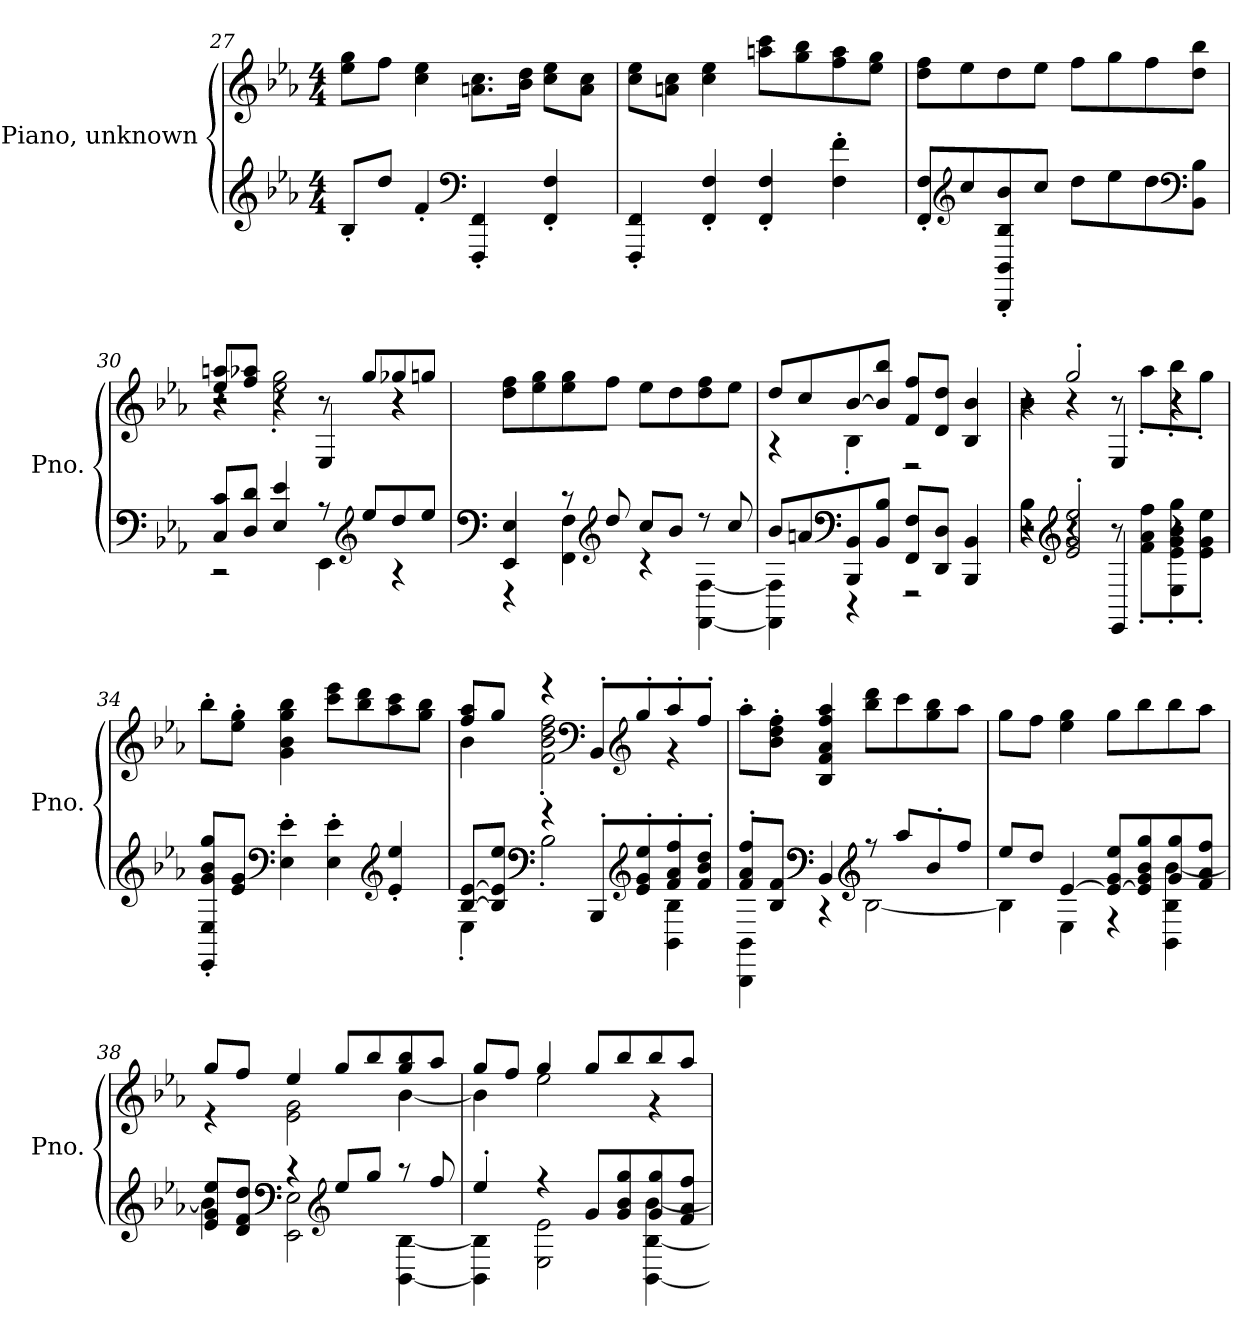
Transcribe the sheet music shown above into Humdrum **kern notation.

**kern	**kern
*part1	*part1
*staff2	*staff1
*I"Piano, unknown	*
*I'Pno.	*
!!LO:LB:g=z
*clefG2	*clefG2
*k[b-e-a-]	*k[b-e-a-]
*M4/4	*M4/4
=27	=27
8B-'/L	8ee-\ 8gg\L
8dd/J	8ff\J
4f'/	4cc\ 4ee-\
*clefF4	*
4FFF/' 4FF/'	8.an\ 8.cc\L
.	16b-\ 16dd\Jk
4FF/' 4F/'	8cc\ 8ee-\L
.	8a\ 8cc\J
=28	=28
4FFF/' 4FF/'	8cc\ 8ee-\L
.	8an\ 8cc\J
4FF/' 4F/'	4cc\ 4ee-\
4FF/' 4F/'	8aan\ 8ccc\L
.	8gg\ 8bb-\
4F\' 4f\'	8ff\ 8aa\
.	8ee-\ 8gg\J
=29	=29
8FF/' 8F/'L	8dd\ 8ff\L
*clefG2	*
8cc/	8ee-\
8BBB-/' 8BB-/' 8B-/' 8b-/'	8dd\
8cc/J	8ee-\J
8dd\L	8ff\L
8ee-\	8gg\
8dd\	8ff\
*clefF4	*
8BB-\ 8B-\J	8dd\ 8bb-\J
=30	=30
*^	*^
*	*	*	*^
8C/ 8c/L	2r	8ee-/ 8aan/L	4r	2r
8D/ 8d/J	.	8ff/ 8aa-X/J	.	.
4E-/ 4e-/	.	4r	2ee-\' 2gg\'	.
8r	4EE-\	8r	.	4E-/
*clefG2	*	*	*	*
8ee-/L	.	8gg/L	.	.
8dd/	4r	8gg-X/	4r	4r
8ee-/J	.	8ggn/J	.	.
*	*	*v	*v	*v
!!LO:LB:g=z
=31	=31	=31
*clefF4	*	*
4EE-/ 4E-/	4r	8dd\ 8ff\L
.	.	8ee-\ 8gg\
8r	4FF\ 4F\	8ee-\ 8gg\
*clefG2	*	*
8dd/	.	8ff\J
8cc/L	4r	8ee-\L
8b-/J	.	8dd\
8r	[4FF\ [4F\	8dd\ 8ff\
8cc/	.	8ee-\J
=32	=32	=32
*	*	*^
8b-/L	4FF\] 4F\]	8dd/L	4r
8an/	.	8cc/	.
*clefF4	*	*	*
8BBB-/ 8BB-/	4r	[8b-/	4B-'\
8BB-/ 8B-/J	.	8b-/] 8bb-/J	.
8FF/ 8F/L	2r	8f/ 8ff/L	2r
8DD/ 8D/J	.	8d/ 8dd/J	.
4BBB-/ 4BB-/	.	4B-/ 4b-/	.
=33	=33	=33	=33
*	*^	*	*^
4r	4B-\	2r	4r	4b-\	2r
*clefG2	*	*	*	*	*
2e-/' 2g/' 2ee-/'	4r	.	2gg'/	4r	.
.	8r	4EE-/	.	8r	4E-/
.	8f\' 8a-\' 8ff\'L	.	.	8aa-'\L	.
4r	8E-\' 8e-\' 8g\' 8b-\' 8gg\'	4r	4r	8bb-'\	4r
.	8e-\' 8g\' 8ee-\'J	.	.	8gg'\J	.
*v	*v	*v	*	*	*
*	*v	*v	*v
=34	=34
8EE-/' 8E-/' 8g/' 8b-/' 8gg/'L	8bb-'\L
8e-/ 8g/J	8ee-\' 8gg\'J
*clefF4	*
4E-\' 4e-\'	4g\ 4b-\ 4gg\ 4bb-\
4E-\' 4e-\'	8ccc\ 8eee-\L
.	8bb-\ 8ddd\
*clefG2	*
4e-/' 4ee-/'	8aa-\ 8ccc\
.	8gg\ 8bb-\J
!!LO:LB:g=z
=35	=35
*^	*^
[8B-/ [8e-/L	4E-'\	8ff/ 8aa-/L	4b-\
8B-/] 8e-/] 8ee-/J	.	8gg/J	.
*clefF4	*	*	*
4r	2B-'\	4r	2f\' 2b-\' 2dd\' 2ff\'
*	*	*clefF4	*
8BBB-'/L	.	8BB-'/L	.
*clefG2	*	*clefG2	*
8e-/' 8g/' 8ee-/'	.	8gg'/	.
8f/' 8a-/' 8ff/'	4BB-\ 4B-\	8aa-'/	4r
8f/' 8b-/' 8dd/'J	.	8ff'/J	.
*	*	*v	*v
=36	=36	=36
8f/' 8a-/' 8ff/'L	4BBB-\ 4BB-\	8aa-'\L
8B-/ 8f/J	.	8b-\' 8dd\' 8ff\'J
*clefF4	*	*
4BB-/	4r	4B-/ 4f/ 4a-/ 4ff/ 4aa-/
*clefG2	*	*
8r	[2B-\	8bb-\ 8ddd\L
8aa-/L	.	8ccc\
8b-'/	.	8gg\ 8bb-\
8ff/J	.	8aa-\J
=37	=37	=37
8ee-/L	4B-\]	8gg\L
8dd/J	.	8ff\J
[4e-/	4E-\	4ee-\ 4gg\
8e-/_ 8g/ 8ee-/L	4r	8gg\L
8e-/] 8g/ 8b-/ 8gg/	.	8bb-\
8g/ 8gg/	4BB-\ 4B-\ [4b-\	8bb-\
8f/ 8a-/ 8ff/J	.	8aa-\J
!!LO:LB:g=z
=38	=38	=38
*	*	*^
8e-/ 8g/ 8ee-/L	4b-\]	8gg/L	4r
8d/ 8f/ 8dd/J	.	8ff/J	.
*clefF4	*	*	*
4r	2EE-\ 2E-\	4ee-/	2e-\ 2g\
*clefG2	*	*	*
8ee-/L	.	8gg/L	.
8gg/J	.	8bb-/	.
8r	[4BB-\ [4B-\	8gg/ 8bb-/	[4b-\
8ff/	.	8aa-/J	.
=39	=39	=39	=39
4ee-'/	4BB-\] 4B-\]	8gg/L	4b-\]
.	.	8ff/J	.
4r	2E-\ 2e-\	4gg/	2ee-\
8g/L	.	8gg/L	.
8g/ 8b-/ 8gg/	.	8bb-/	.
8g/ 8gg/	[4BB-\ [4B-\ [4b-\	8bb-/	4r
8f/ 8a-/ 8ff/J	.	8aa-/J	.
*v	*v	*	*
*	*v	*v
=	=
*-	*-
